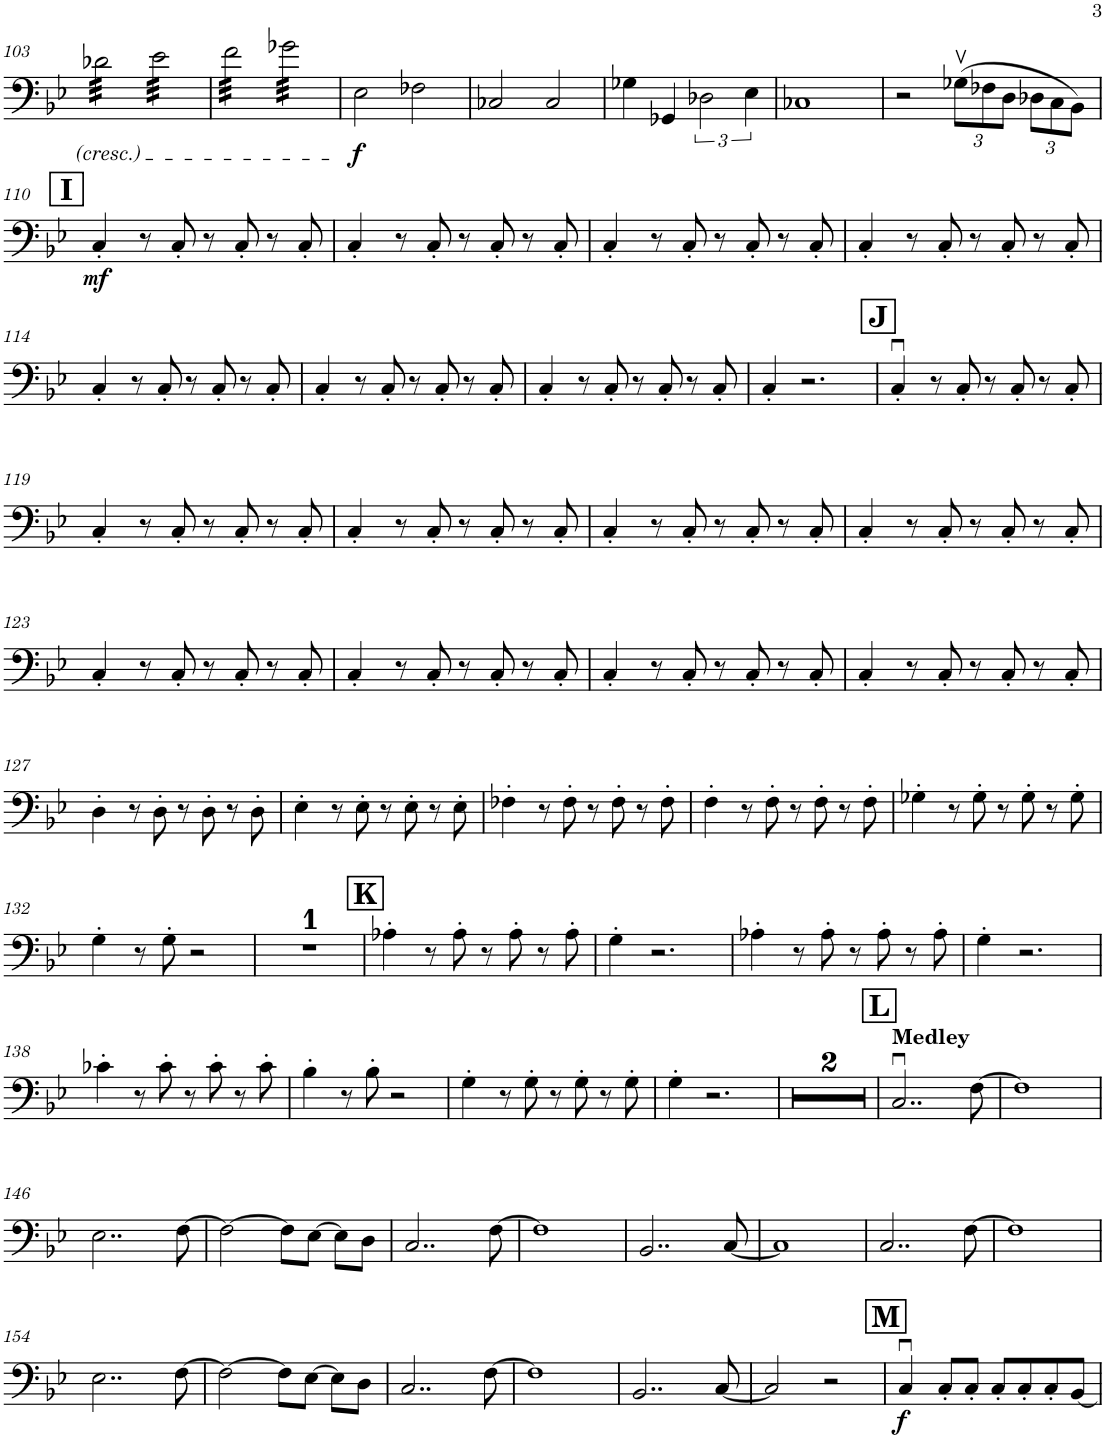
**kern	**dynam
*part1	*part1
*staff1	*staff1
*I"Violoncellos	*
*I'Vcs.	*
!!LO:PB:g=z
*clefF4	*
*k[b-e-]	*
*M4/4	*
=103	=103
*tremolo	*
32d-X\LLL	.
32d-X\	.
32d-X\	.
32d-X\	.
32d-X\	.
32d-X\	.
32d-X\	.
32d-X\	.
32d-X\	.
32d-X\	.
32d-X\	.
32d-X\	.
32d-X\	.
32d-X\	.
32d-X\	.
32d-X\JJJ	.
32e-\LLL	.
32e-\	.
32e-\	.
32e-\	.
32e-\	.
32e-\	.
32e-\	.
32e-\	.
32e-\	.
32e-\	.
32e-\	.
32e-\	.
32e-\	.
32e-\	.
32e-\	.
32e-\JJJ	.
=104	=104
32f\LLL	.
32f\	.
32f\	.
32f\	.
32f\	.
32f\	.
32f\	.
32f\	.
32f\	.
32f\	.
32f\	.
32f\	.
32f\	.
32f\	.
32f\	.
32f\JJJ	.
32g-X\LLL	.
32g-X\	.
32g-X\	.
32g-X\	.
32g-X\	.
32g-X\	.
32g-X\	.
32g-X\	.
32g-X\	.
32g-X\	.
32g-X\	.
32g-X\	.
32g-X\	.
32g-X\	.
32g-X\	.
32g-X\JJJ	.
*Xtremolo	*
=105	=105
!	!LO:DY:b
2E-\	f
2F-X\	.
=106	=106
2C-X/	.
2C-/	.
=107	=107
4G-X\	.
4GG-X/	.
3D-X\	.
6E-\	.
=108	=108
1C-X	.
=109	=109
2r	.
*Xbrackettup	*
(12G-Xv\L	.
12F-X\	.
12D\J	.
12D-X\L	.
12C\	.
12BB-\J)	.
!!LO:LB:g=z
!!LO:REH:place=s1:a:B:cj:fs=14:t=I
=110	=110
!	!LO:DY:b
4C'/	mf
8r	.
8C'/	.
8r	.
8C'/	.
8r	.
8C'/	.
=111	=111
4C'/	.
8r	.
8C'/	.
8r	.
8C'/	.
8r	.
8C'/	.
=112	=112
4C'/	.
8r	.
8C'/	.
8r	.
8C'/	.
8r	.
8C'/	.
=113	=113
4C'/	.
8r	.
8C'/	.
8r	.
8C'/	.
8r	.
8C'/	.
!!LO:LB:g=z
=114	=114
4C'/	.
8r	.
8C'/	.
8r	.
8C'/	.
8r	.
8C'/	.
=115	=115
4C'/	.
8r	.
8C'/	.
8r	.
8C'/	.
8r	.
8C'/	.
=116	=116
4C'/	.
8r	.
8C'/	.
8r	.
8C'/	.
8r	.
8C'/	.
=117	=117
4C'/	.
2.r	.
!!LO:REH:place=s1:a:B:cj:fs=14:t=J
=118	=118
4Cu'/	.
8r	.
8C'/	.
8r	.
8C'/	.
8r	.
8C'/	.
!!LO:LB:g=z
=119	=119
4C'/	.
8r	.
8C'/	.
8r	.
8C'/	.
8r	.
8C'/	.
=120	=120
4C'/	.
8r	.
8C'/	.
8r	.
8C'/	.
8r	.
8C'/	.
=121	=121
4C'/	.
8r	.
8C'/	.
8r	.
8C'/	.
8r	.
8C'/	.
=122	=122
4C'/	.
8r	.
8C'/	.
8r	.
8C'/	.
8r	.
8C'/	.
!!LO:LB:g=z
=123	=123
4C'/	.
8r	.
8C'/	.
8r	.
8C'/	.
8r	.
8C'/	.
=124	=124
4C'/	.
8r	.
8C'/	.
8r	.
8C'/	.
8r	.
8C'/	.
=125	=125
4C'/	.
8r	.
8C'/	.
8r	.
8C'/	.
8r	.
8C'/	.
=126	=126
4C'/	.
8r	.
8C'/	.
8r	.
8C'/	.
8r	.
8C'/	.
!!LO:LB:g=z
=127	=127
4D'\	.
8r	.
8D'\	.
8r	.
8D'\	.
8r	.
8D'\	.
=128	=128
4E-'\	.
8r	.
8E-'\	.
8r	.
8E-'\	.
8r	.
8E-'\	.
=129	=129
4F-X'\	.
8r	.
8F-'\	.
8r	.
8F-'\	.
8r	.
8F-'\	.
=130	=130
4F'\	.
8r	.
8F'\	.
8r	.
8F'\	.
8r	.
8F'\	.
=131	=131
4G-X'\	.
8r	.
8G-'\	.
8r	.
8G-'\	.
8r	.
8G-'\	.
!!LO:LB:g=z
=132	=132
4G'\	.
8r	.
8G'\	.
2r	.
=133	=133
1r	.
!!LO:REH:place=s1:a:B:cj:fs=14:t=K
=134	=134
4A-X'\	.
8r	.
8A-'\	.
8r	.
8A-'\	.
8r	.
8A-'\	.
=135	=135
4G'\	.
2.r	.
=136	=136
4A-X'\	.
8r	.
8A-'\	.
8r	.
8A-'\	.
8r	.
8A-'\	.
=137	=137
4G'\	.
2.r	.
!!LO:LB:g=z
=138	=138
4c-X'\	.
8r	.
8c-'\	.
8r	.
8c-'\	.
8r	.
8c-'\	.
=139	=139
4B-'\	.
8r	.
8B-'\	.
2r	.
=140	=140
4G'\	.
8r	.
8G'\	.
8r	.
8G'\	.
8r	.
8G'\	.
=141	=141
4G'\	.
2.r	.
=142	=142
1r	.
=143	=143
1r	.
!!LO:REH:place=s1:a:B:cj:fs=14:t=L
=144	=144
!LO:TX:a:B:t=Medley	!
2..Cu/	.
[8F\	.
=145	=145
1F]	.
!!LO:LB:g=z
=146	=146
2..E-\	.
[8F\	.
=147	=147
2F\_	.
8F\L]	.
[8E-\J	.
8E-\L]	.
8D\J	.
=148	=148
2..C/	.
[8F\	.
=149	=149
1F]	.
=150	=150
2..BB-/	.
[8C/	.
=151	=151
1C]	.
=152	=152
2..C/	.
[8F\	.
=153	=153
1F]	.
!!LO:LB:g=z
=154	=154
2..E-\	.
[8F\	.
=155	=155
2F\_	.
8F\L]	.
[8E-\J	.
8E-\L]	.
8D\J	.
=156	=156
2..C/	.
[8F\	.
=157	=157
1F]	.
=158	=158
2..BB-/	.
[8C/	.
=159	=159
2C/]	.
2r	.
=	=
*-	*-
